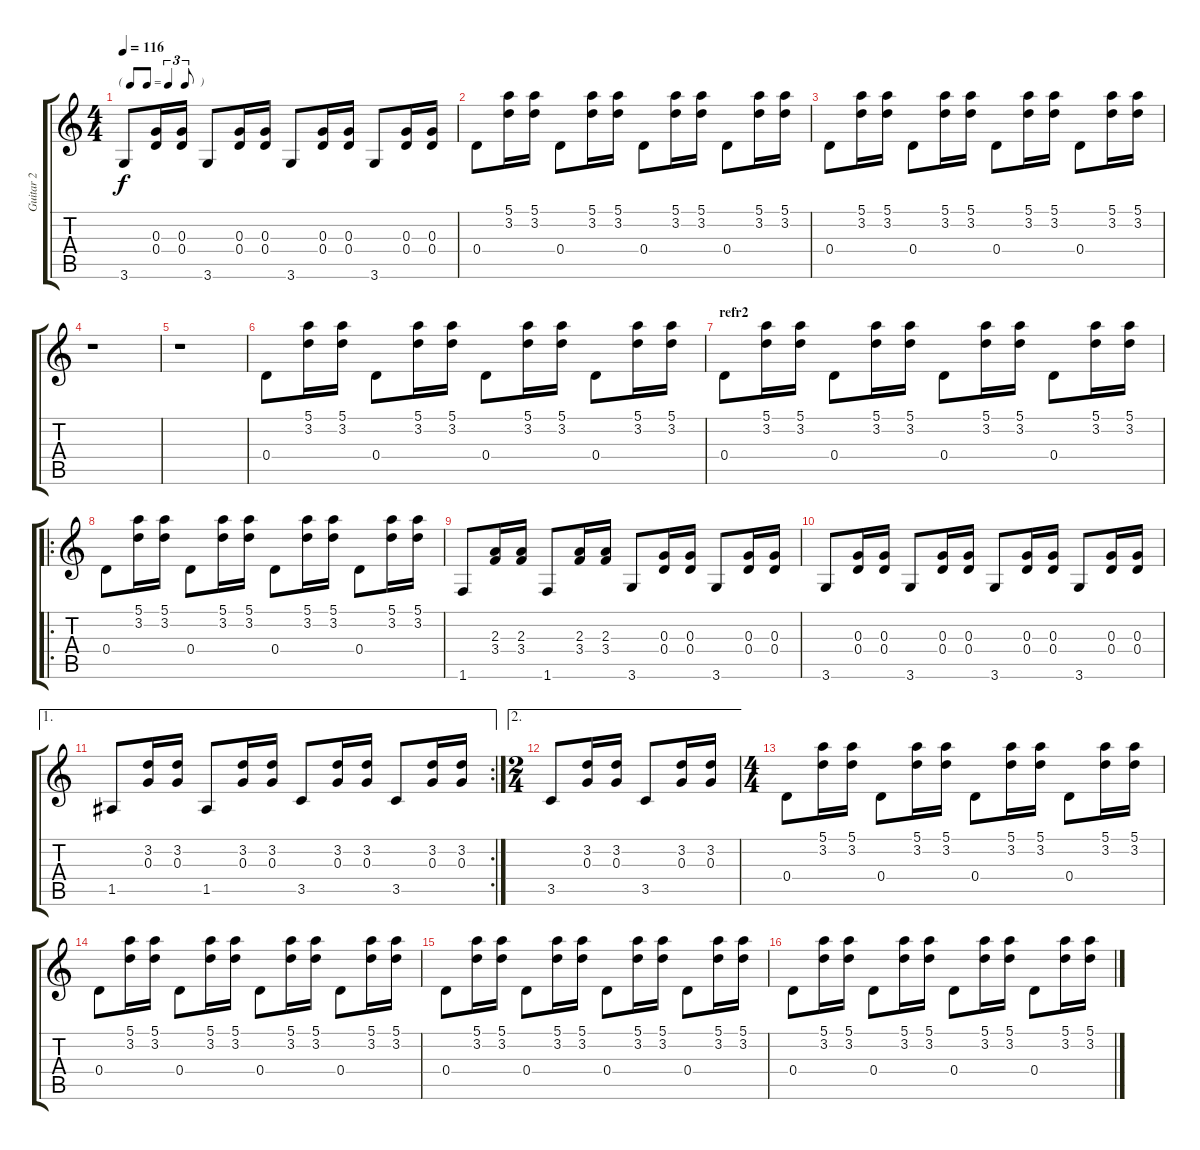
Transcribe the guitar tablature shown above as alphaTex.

\track ("Guitar 2" "Guitar 2") {instrument acousticguitarnylon}
\staff {score tabs}
\tuning (E4 B3 G3 D3 A2 E2) {hide}
\ts (4 4)
\tf triplet8th
\tempo 116
\clef g2
\ks c
3.6.8{dy f} (0.3 0.4).16 (0.3 0.4).16 3.6.8 (0.3 0.4).16 (0.3 0.4).16 3.6.8 (0.3 0.4).16 (0.3 0.4).16 3.6.8 (0.3 0.4).16 (0.3 0.4).16 |
0.4.8 (5.1 3.2).16 (5.1 3.2).16 0.4.8 (5.1 3.2).16 (5.1 3.2).16 0.4.8 (5.1 3.2).16 (5.1 3.2).16 0.4.8 (5.1 3.2).16 (5.1 3.2).16 |
0.4.8 (5.1 3.2).16 (5.1 3.2).16 0.4.8 (5.1 3.2).16 (5.1 3.2).16 0.4.8 (5.1 3.2).16 (5.1 3.2).16 0.4.8 (5.1 3.2).16 (5.1 3.2).16 |
r.1 |
r.1 |
0.4.8 (5.1 3.2).16 (5.1 3.2).16 0.4.8 (5.1 3.2).16 (5.1 3.2).16 0.4.8 (5.1 3.2).16 (5.1 3.2).16 0.4.8 (5.1 3.2).16 (5.1 3.2).16 |
\section ("" "refr2")
0.4.8 (5.1 3.2).16 (5.1 3.2).16 0.4.8 (5.1 3.2).16 (5.1 3.2).16 0.4.8 (5.1 3.2).16 (5.1 3.2).16 0.4.8 (5.1 3.2).16 (5.1 3.2).16 |
\ro
0.4.8 (5.1 3.2).16 (5.1 3.2).16 0.4.8 (5.1 3.2).16 (5.1 3.2).16 0.4.8 (5.1 3.2).16 (5.1 3.2).16 0.4.8 (5.1 3.2).16 (5.1 3.2).16 |
1.6.8 (2.3 3.4).16 (2.3 3.4).16 1.6.8 (2.3 3.4).16 (2.3 3.4).16 3.6.8 (0.3 0.4).16 (0.3 0.4).16 3.6.8 (0.3 0.4).16 (0.3 0.4).16 |
3.6.8 (0.3 0.4).16 (0.3 0.4).16 3.6.8 (0.3 0.4).16 (0.3 0.4).16 3.6.8 (0.3 0.4).16 (0.3 0.4).16 3.6.8 (0.3 0.4).16 (0.3 0.4).16 |
\ae 1
\rc 2
1.5.8 (3.2 0.3).16 (3.2 0.3).16 1.5.8 (3.2 0.3).16 (3.2 0.3).16 3.5.8 (3.2 0.3).16 (3.2 0.3).16 3.5.8 (3.2 0.3).16 (3.2 0.3).16 |
\ae 2
\ts (2 4)
3.5.8 (3.2 0.3).16 (3.2 0.3).16 3.5.8 (3.2 0.3).16 (3.2 0.3).16 |
\ts (4 4)
0.4.8 (5.1 3.2).16 (5.1 3.2).16 0.4.8 (5.1 3.2).16 (5.1 3.2).16 0.4.8 (5.1 3.2).16 (5.1 3.2).16 0.4.8 (5.1 3.2).16 (5.1 3.2).16 |
0.4.8 (5.1 3.2).16 (5.1 3.2).16 0.4.8 (5.1 3.2).16 (5.1 3.2).16 0.4.8 (5.1 3.2).16 (5.1 3.2).16 0.4.8 (5.1 3.2).16 (5.1 3.2).16 |
0.4.8 (5.1 3.2).16 (5.1 3.2).16 0.4.8 (5.1 3.2).16 (5.1 3.2).16 0.4.8 (5.1 3.2).16 (5.1 3.2).16 0.4.8 (5.1 3.2).16 (5.1 3.2).16 |
0.4.8 (5.1 3.2).16 (5.1 3.2).16 0.4.8 (5.1 3.2).16 (5.1 3.2).16 0.4.8 (5.1 3.2).16 (5.1 3.2).16 0.4.8 (5.1 3.2).16 (5.1 3.2).16
